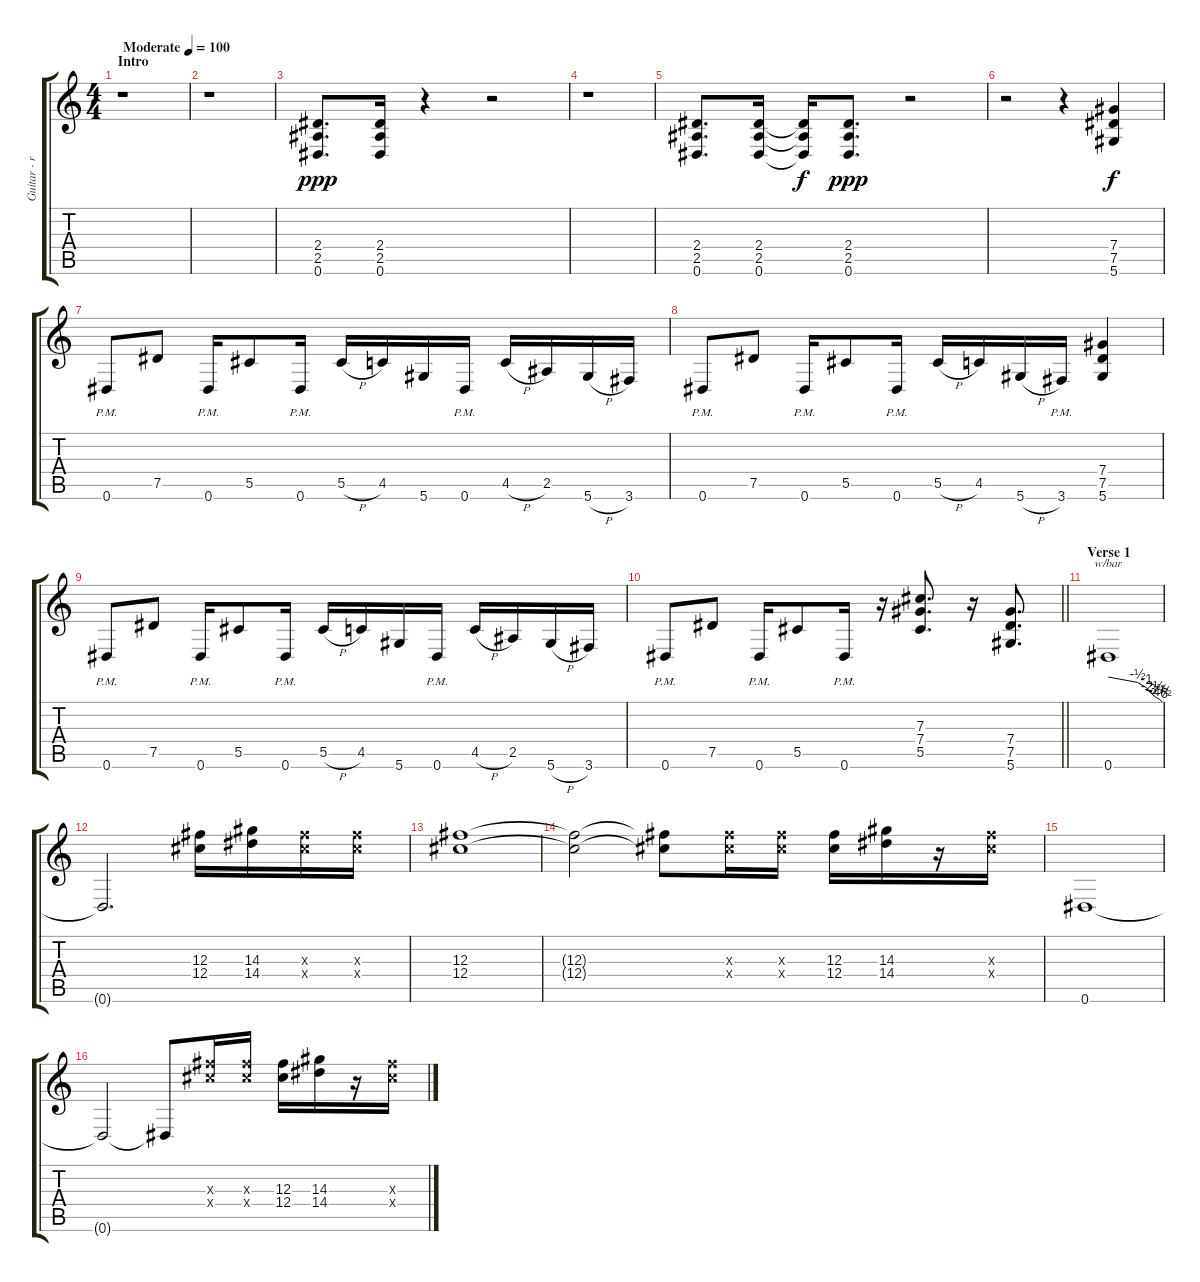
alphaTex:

\track ("Guitar - right" "Guitar - r") {instrument distortionguitar}
\staff {score tabs}
\tuning (Eb4 Bb3 Gb3 Db3 Ab2 Eb2) {hide}
\ts (4 4)
\section ("" "Intro")
\tempo (100 "Moderate")
\clef g2
\ks c
r.1{dy ppp instrument distortionguitar} |
r.1 |
(2.4 2.5 0.6).8{d} (2.4 2.5 0.6).16 r.4 r.2 |
r.1 |
(2.4 2.5 0.6).8{d} (2.4 2.5 0.6).16 (2.4{t} 2.5{t} 0.6{t}).16{dy f} (2.4 2.5 0.6).8{d dy ppp} r.2 |
r.2 r.4 (7.4 7.5 5.6).4{dy f} |
0.6{pm}.8 7.5.8 0.6{pm}.16 5.5.8 0.6{pm}.16 5.5{h}.16 4.5.16 5.6.16 0.6{pm}.16 4.5{h}.16 2.5.16 5.6{h}.16 3.6.16 |
0.6{pm}.8 7.5.8 0.6{pm}.16 5.5.8 0.6{pm}.16 5.5{h}.16 4.5.16 5.6{h}.16 3.6{pm}.16 (7.4 7.5 5.6).4 |
0.6{pm}.8 7.5.8 0.6{pm}.16 5.5.8 0.6{pm}.16 5.5{h}.16 4.5.16 5.6.16 0.6{pm}.16 4.5{h}.16 2.5.16 5.6{h}.16 3.6.16 |
\barLineRight lightlight
0.6{pm}.8 7.5.8 0.6{pm}.16 5.5.8 0.6{pm}.16 r.16 (7.3 7.4 5.5).8{d} r.16 (7.4 7.5 5.6).8{d} |
\section ("" "Verse 1")
0.6.1{tbe (custom default 0 0 33 -2 43 -4 50 -10 54 -14 58 -18 60 -24)} |
0.6{t}.2{d} (12.3 12.4).16 (14.3 14.4).16 (12.3{x} 12.4{x}).16 (12.3{x} 12.4{x}).16 |
(12.3 12.4).1 |
(12.3{t} 12.4{t}).2 (12.3{t} 12.4{t}).8 (12.3{x} 12.4{x}).16 (12.3{x} 12.4{x}).16 (12.3 12.4).16 (14.3 14.4).16 r.16 (12.3{x} 12.4{x}).16 |
0.6.1 |
0.6{t}.2 0.6{t}.8 (12.3{x} 12.4{x}).16 (12.3{x} 12.4{x}).16 (12.3 12.4).16 (14.3 14.4).16 r.16 (12.3{x} 12.4{x}).16
